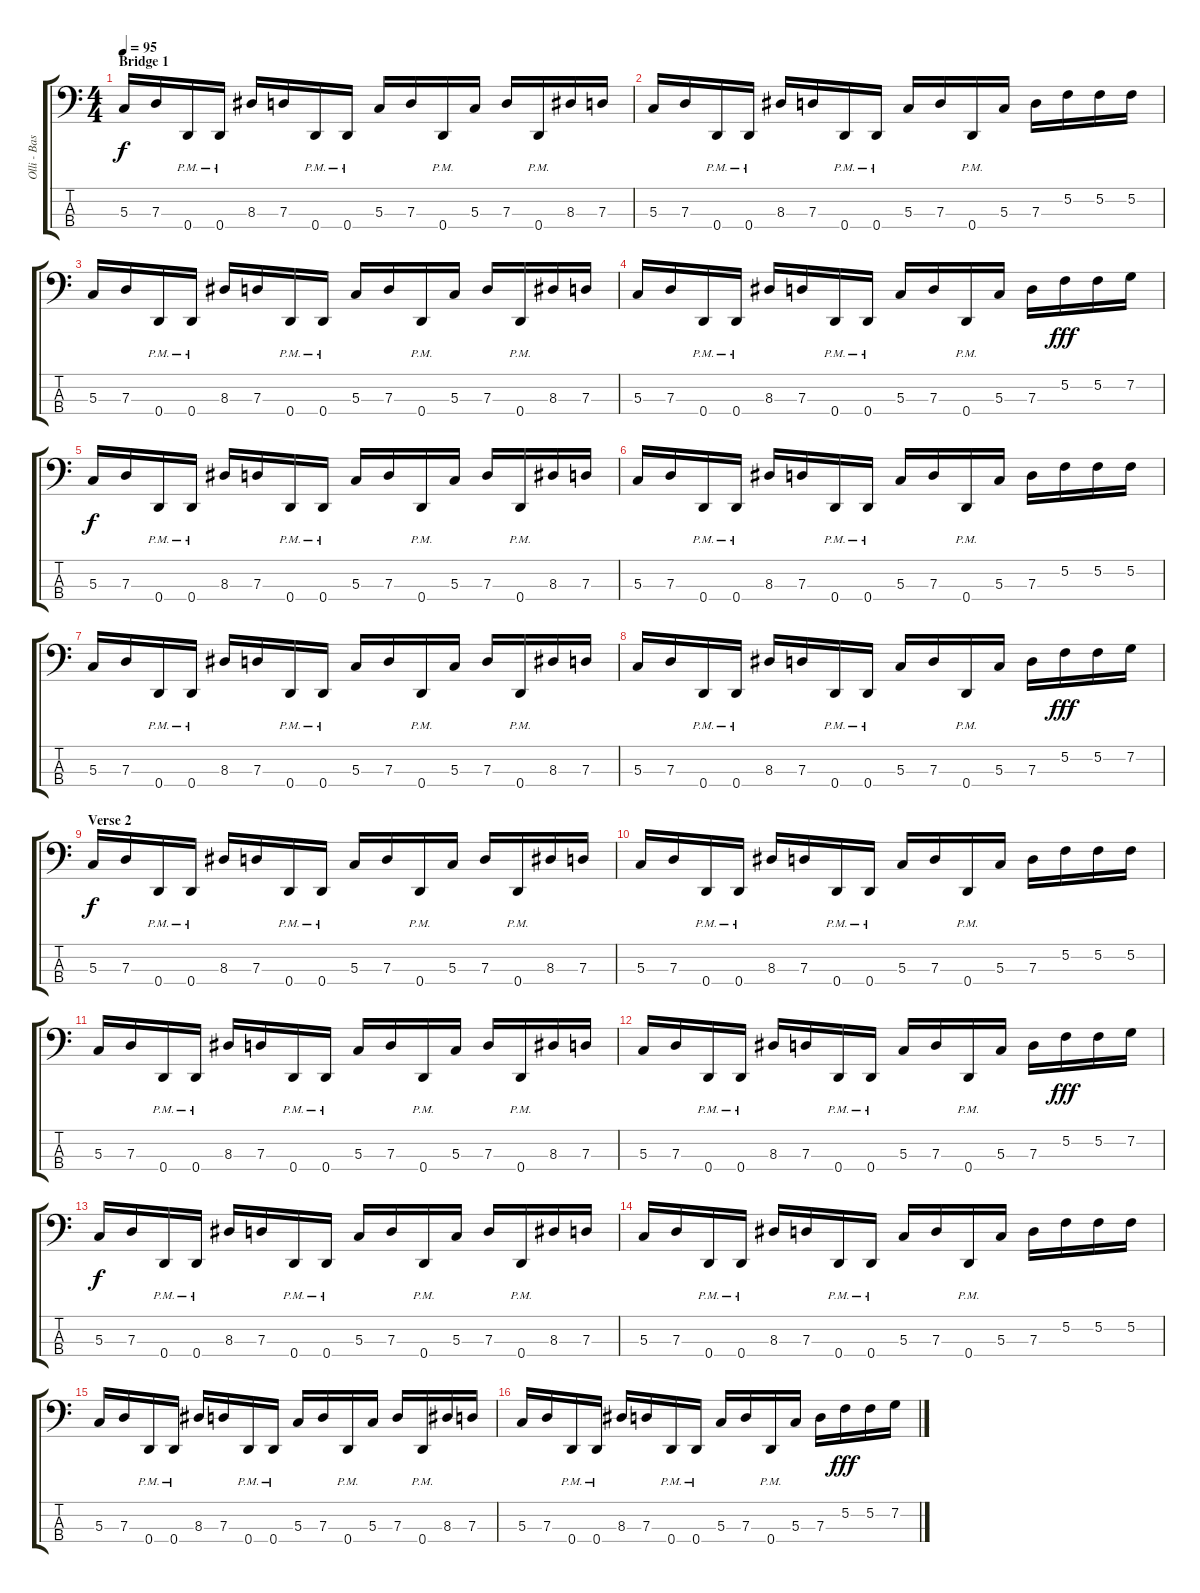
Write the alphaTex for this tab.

\track ("Olli - Bass" "Olli - Bas") {instrument synthbass2}
\staff {score tabs}
\tuning (F2 C2 G1 D1) {hide}
\ts (4 4)
\section ("" "Bridge 1")
\tempo 95
\clef f4
\ks c
5.3.16{dy f} 7.3.16 0.4{pm}.16 0.4{pm}.16 8.3.16 7.3.16 0.4{pm}.16 0.4{pm}.16 5.3.16 7.3.16 0.4{pm}.16 5.3.16 7.3.16 0.4{pm}.16 8.3.16 7.3.16 |
5.3.16 7.3.16 0.4{pm}.16 0.4{pm}.16 8.3.16 7.3.16 0.4{pm}.16 0.4{pm}.16 5.3.16 7.3.16 0.4{pm}.16 5.3.16 7.3.16 5.2.16 5.2.16 5.2.16 |
5.3.16 7.3.16 0.4{pm}.16 0.4{pm}.16 8.3.16 7.3.16 0.4{pm}.16 0.4{pm}.16 5.3.16 7.3.16 0.4{pm}.16 5.3.16 7.3.16 0.4{pm}.16 8.3.16 7.3.16 |
5.3.16 7.3.16 0.4{pm}.16 0.4{pm}.16 8.3.16 7.3.16 0.4{pm}.16 0.4{pm}.16 5.3.16 7.3.16 0.4{pm}.16 5.3.16 7.3.16 5.2.16{dy fff} 5.2.16 7.2.16 |
5.3.16{dy f} 7.3.16 0.4{pm}.16 0.4{pm}.16 8.3.16 7.3.16 0.4{pm}.16 0.4{pm}.16 5.3.16 7.3.16 0.4{pm}.16 5.3.16 7.3.16 0.4{pm}.16 8.3.16 7.3.16 |
5.3.16 7.3.16 0.4{pm}.16 0.4{pm}.16 8.3.16 7.3.16 0.4{pm}.16 0.4{pm}.16 5.3.16 7.3.16 0.4{pm}.16 5.3.16 7.3.16 5.2.16 5.2.16 5.2.16 |
5.3.16 7.3.16 0.4{pm}.16 0.4{pm}.16 8.3.16 7.3.16 0.4{pm}.16 0.4{pm}.16 5.3.16 7.3.16 0.4{pm}.16 5.3.16 7.3.16 0.4{pm}.16 8.3.16 7.3.16 |
5.3.16 7.3.16 0.4{pm}.16 0.4{pm}.16 8.3.16 7.3.16 0.4{pm}.16 0.4{pm}.16 5.3.16 7.3.16 0.4{pm}.16 5.3.16 7.3.16 5.2.16{dy fff} 5.2.16 7.2.16 |
\section ("" "Verse 2")
5.3.16{dy f} 7.3.16 0.4{pm}.16 0.4{pm}.16 8.3.16 7.3.16 0.4{pm}.16 0.4{pm}.16 5.3.16 7.3.16 0.4{pm}.16 5.3.16 7.3.16 0.4{pm}.16 8.3.16 7.3.16 |
5.3.16 7.3.16 0.4{pm}.16 0.4{pm}.16 8.3.16 7.3.16 0.4{pm}.16 0.4{pm}.16 5.3.16 7.3.16 0.4{pm}.16 5.3.16 7.3.16 5.2.16 5.2.16 5.2.16 |
5.3.16 7.3.16 0.4{pm}.16 0.4{pm}.16 8.3.16 7.3.16 0.4{pm}.16 0.4{pm}.16 5.3.16 7.3.16 0.4{pm}.16 5.3.16 7.3.16 0.4{pm}.16 8.3.16 7.3.16 |
5.3.16 7.3.16 0.4{pm}.16 0.4{pm}.16 8.3.16 7.3.16 0.4{pm}.16 0.4{pm}.16 5.3.16 7.3.16 0.4{pm}.16 5.3.16 7.3.16 5.2.16{dy fff} 5.2.16 7.2.16 |
5.3.16{dy f} 7.3.16 0.4{pm}.16 0.4{pm}.16 8.3.16 7.3.16 0.4{pm}.16 0.4{pm}.16 5.3.16 7.3.16 0.4{pm}.16 5.3.16 7.3.16 0.4{pm}.16 8.3.16 7.3.16 |
5.3.16 7.3.16 0.4{pm}.16 0.4{pm}.16 8.3.16 7.3.16 0.4{pm}.16 0.4{pm}.16 5.3.16 7.3.16 0.4{pm}.16 5.3.16 7.3.16 5.2.16 5.2.16 5.2.16 |
5.3.16 7.3.16 0.4{pm}.16 0.4{pm}.16 8.3.16 7.3.16 0.4{pm}.16 0.4{pm}.16 5.3.16 7.3.16 0.4{pm}.16 5.3.16 7.3.16 0.4{pm}.16 8.3.16 7.3.16 |
5.3.16 7.3.16 0.4{pm}.16 0.4{pm}.16 8.3.16 7.3.16 0.4{pm}.16 0.4{pm}.16 5.3.16 7.3.16 0.4{pm}.16 5.3.16 7.3.16 5.2.16{dy fff} 5.2.16 7.2.16
